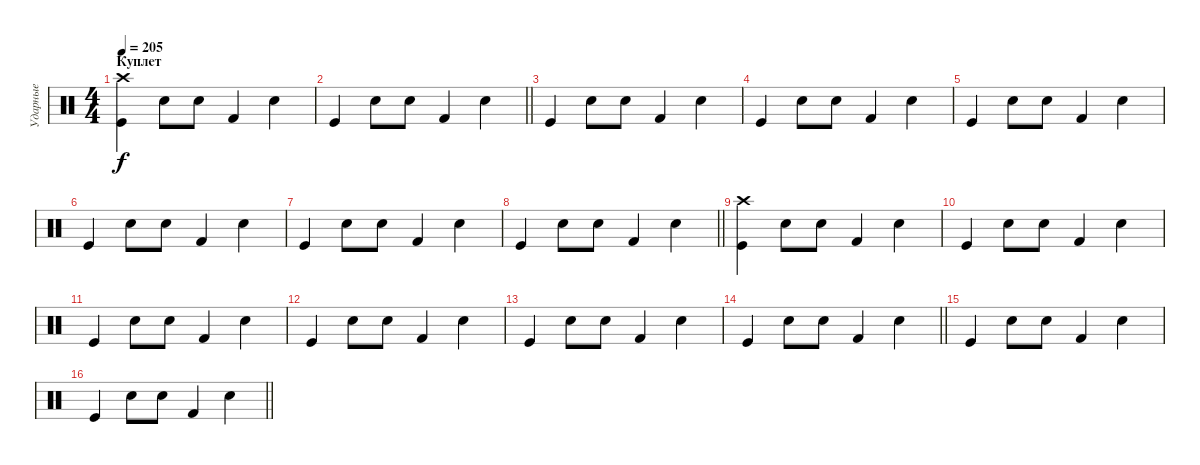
\track ("Ударные" "Ударные") {instrument percussion}
\staff {score}
\articulation defaults
\ts (4 4)
\section ("" "Куплет")
\tempo 205
\clef neutral
\ks c
("Kick (hit)" "Crash high (hit)").4{dy f} "Snare (hit) 2".8 "Snare (hit) 2".8 "Kick (hit) 2".4 "Snare (hit) 2".4 |
\barLineRight lightlight "Kick (hit)".4 "Snare (hit) 2".8 "Snare (hit) 2".8 "Kick (hit) 2".4 "Snare (hit) 2".4
|
"Kick (hit)".4 "Snare (hit) 2".8 "Snare (hit) 2".8 "Kick (hit) 2".4 "Snare (hit) 2".4 |
"Kick (hit)".4 "Snare (hit) 2".8 "Snare (hit) 2".8 "Kick (hit) 2".4 "Snare (hit) 2".4 |
"Kick (hit)".4 "Snare (hit) 2".8 "Snare (hit) 2".8 "Kick (hit) 2".4 "Snare (hit) 2".4 |
"Kick (hit)".4 "Snare (hit) 2".8 "Snare (hit) 2".8 "Kick (hit) 2".4 "Snare (hit) 2".4 |
"Kick (hit)".4 "Snare (hit) 2".8 "Snare (hit) 2".8 "Kick (hit) 2".4 "Snare (hit) 2".4 |
\barLineRight lightlight "Kick (hit)".4 "Snare (hit) 2".8 "Snare (hit) 2".8 "Kick (hit) 2".4 "Snare (hit) 2".4
|
("Kick (hit)" "Crash high (hit)").4 "Snare (hit) 2".8 "Snare (hit) 2".8 "Kick (hit) 2".4 "Snare (hit) 2".4 |
"Kick (hit)".4 "Snare (hit) 2".8 "Snare (hit) 2".8 "Kick (hit) 2".4 "Snare (hit) 2".4 |
"Kick (hit)".4 "Snare (hit) 2".8 "Snare (hit) 2".8 "Kick (hit) 2".4 "Snare (hit) 2".4 |
"Kick (hit)".4 "Snare (hit) 2".8 "Snare (hit) 2".8 "Kick (hit) 2".4 "Snare (hit) 2".4 |
"Kick (hit)".4 "Snare (hit) 2".8 "Snare (hit) 2".8 "Kick (hit) 2".4 "Snare (hit) 2".4 |
\barLineRight lightlight "Kick (hit)".4 "Snare (hit) 2".8 "Snare (hit) 2".8 "Kick (hit) 2".4 "Snare (hit) 2".4
|
"Kick (hit)".4 "Snare (hit) 2".8 "Snare (hit) 2".8 "Kick (hit) 2".4 "Snare (hit) 2".4 |
\barLineRight lightlight "Kick (hit)".4 "Snare (hit) 2".8 "Snare (hit) 2".8 "Kick (hit) 2".4 "Snare (hit) 2".4
